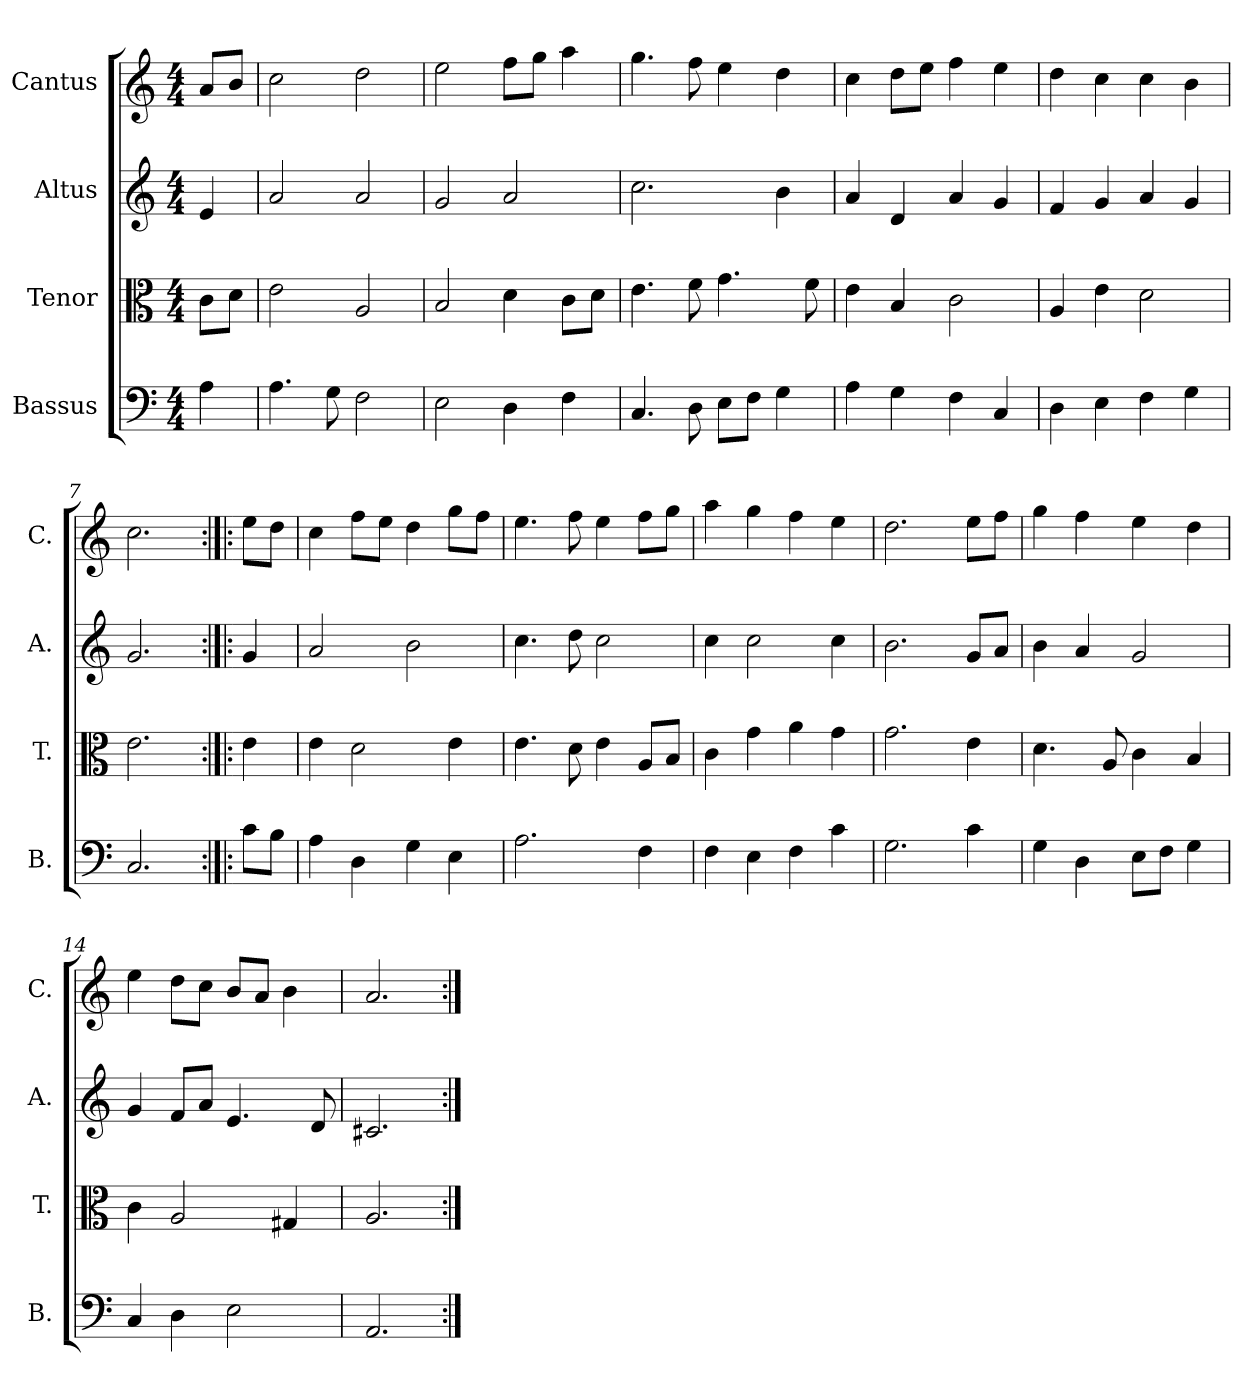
**kern	**kern	**kern	**kern
*part4	*part3	*part2	*part1
*staff4	*staff3	*staff2	*staff1
*I"Bassus	*I"Tenor	*I"Altus	*I"Cantus
*I'B.	*I'T.	*I'A.	*I'C.
*clefF4	*clefC3	*clefG2	*clefG2
*k[]	*k[]	*k[]	*k[]
*M4/4	*M4/4	*M4/4	*M4/4
=1	=1	=1	=1
4A\	8c\L	4e/	8a/L
.	8d\J	.	8b/J
=2	=2	=2	=2
4.A\	2e\	2a/	2cc\
8G\	.	.	.
2F\	2A/	2a/	2dd\
=3	=3	=3	=3
2E\	2B/	2g/	2ee\
4D\	4d\	2a/	8ff\L
.	.	.	8gg\J
4F\	8c\L	.	4aa\
.	8d\J	.	.
=4	=4	=4	=4
4.C/	4.e\	2.cc\	4.gg\
8D\	8f\	.	8ff\
8E\L	4.g\	.	4ee\
8F\J	.	.	.
4G\	.	4b\	4dd\
.	8f\	.	.
=5	=5	=5	=5
4A\	4e\	4a/	4cc\
4G\	4B/	4d/	8dd\L
.	.	.	8ee\J
4F\	2c\	4a/	4ff\
4C/	.	4g/	4ee\
=6	=6	=6	=6
4D\	4A/	4f/	4dd\
4E\	4e\	4g/	4cc\
4F\	2d\	4a/	4cc\
4G\	.	4g/	4b\
=7	=7	=7	=7
2.C/	2.e\	2.g/	2.cc\
=8:|!|:	=8:|!|:	=8:|!|:	=8:|!|:
8c\L	4e\	4g/	8ee\L
8B\J	.	.	8dd\J
!!LO:LB:g=z
=9	=9	=9	=9
4A\	4e\	2a/	4cc\
4D\	2d\	.	8ff\L
.	.	.	8ee\J
4G\	.	2b\	4dd\
4E\	4e\	.	8gg\L
.	.	.	8ff\J
=10	=10	=10	=10
2.A\	4.e\	4.cc\	4.ee\
.	8d\	8dd\	8ff\
.	4e\	2cc\	4ee\
4F\	8A/L	.	8ff\L
.	8B/J	.	8gg\J
=11	=11	=11	=11
4F\	4c\	4cc\	4aa\
4E\	4g\	2cc\	4gg\
4F\	4a\	.	4ff\
4c\	4g\	4cc\	4ee\
=12	=12	=12	=12
2.G\	2.g\	2.b\	2.dd\
4c\	4e\	8g/L	8ee\L
.	.	8a/J	8ff\J
=13	=13	=13	=13
4G\	4.d\	4b\	4gg\
4D\	.	4a/	4ff\
.	8A/	.	.
8E\L	4c\	2g/	4ee\
8F\J	.	.	.
4G\	4B/	.	4dd\
=14	=14	=14	=14
4C/	4c\	4g/	4ee\
4D\	2A/	8f/L	8dd\L
.	.	8a/J	8cc\J
2E\	.	4.e/	8b/L
.	.	.	8a/J
.	4G#X/	.	4b\
.	.	8d/	.
=15	=15	=15	=15
2.AA/	2.A/	2.c#X/	2.a/
=:|!	=:|!	=:|!	=:|!
*-	*-	*-	*-
